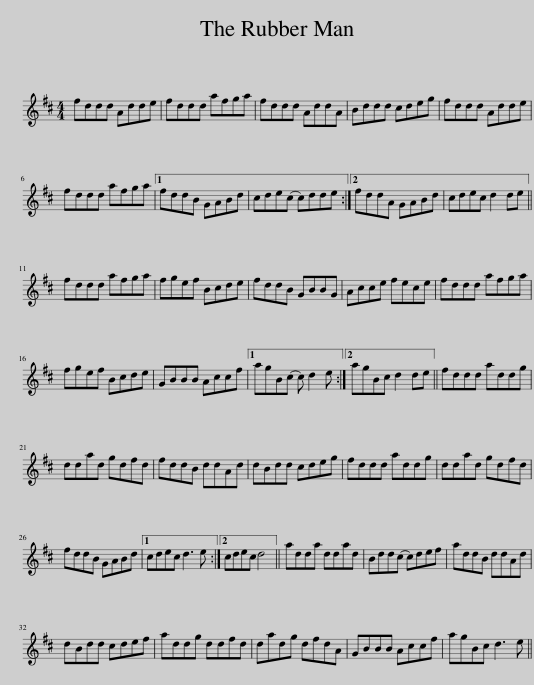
X:1
L:1/8
M:4/4
I:linebreak $
K:D
V:1 treble
V:1
 fddd Adde | fddd afga | fddd AddA | Bddd cdeg | fddd Adde |$ %5
 fddd afga |1 fddB GABd | cde(c c)dde :|2 fddA GABd | cdec d2 de ||$ %10
 fddd afga | fgef Bcde | fddB GBBG | Acce fece | fddd afga |$ %15
 fgef Bcde | GBBB Accf |1 agB(c c) d2 e :|2 agBc d2 de || fddd addg |$ %20
 ddad gdfd | fddB ddAd | dBdd cdeg | fddd addg | ddad gdfd |$ %25
 fddB GABd |1 cdec d3 e :|2 cdec d4 || adda ddad | Bdd(c c)def | %30
 addB ddAd |$ dBdd cdef | addg ddfd | dadg dfdA | GBBB Accf | %35
 agBc d3 e || %36
